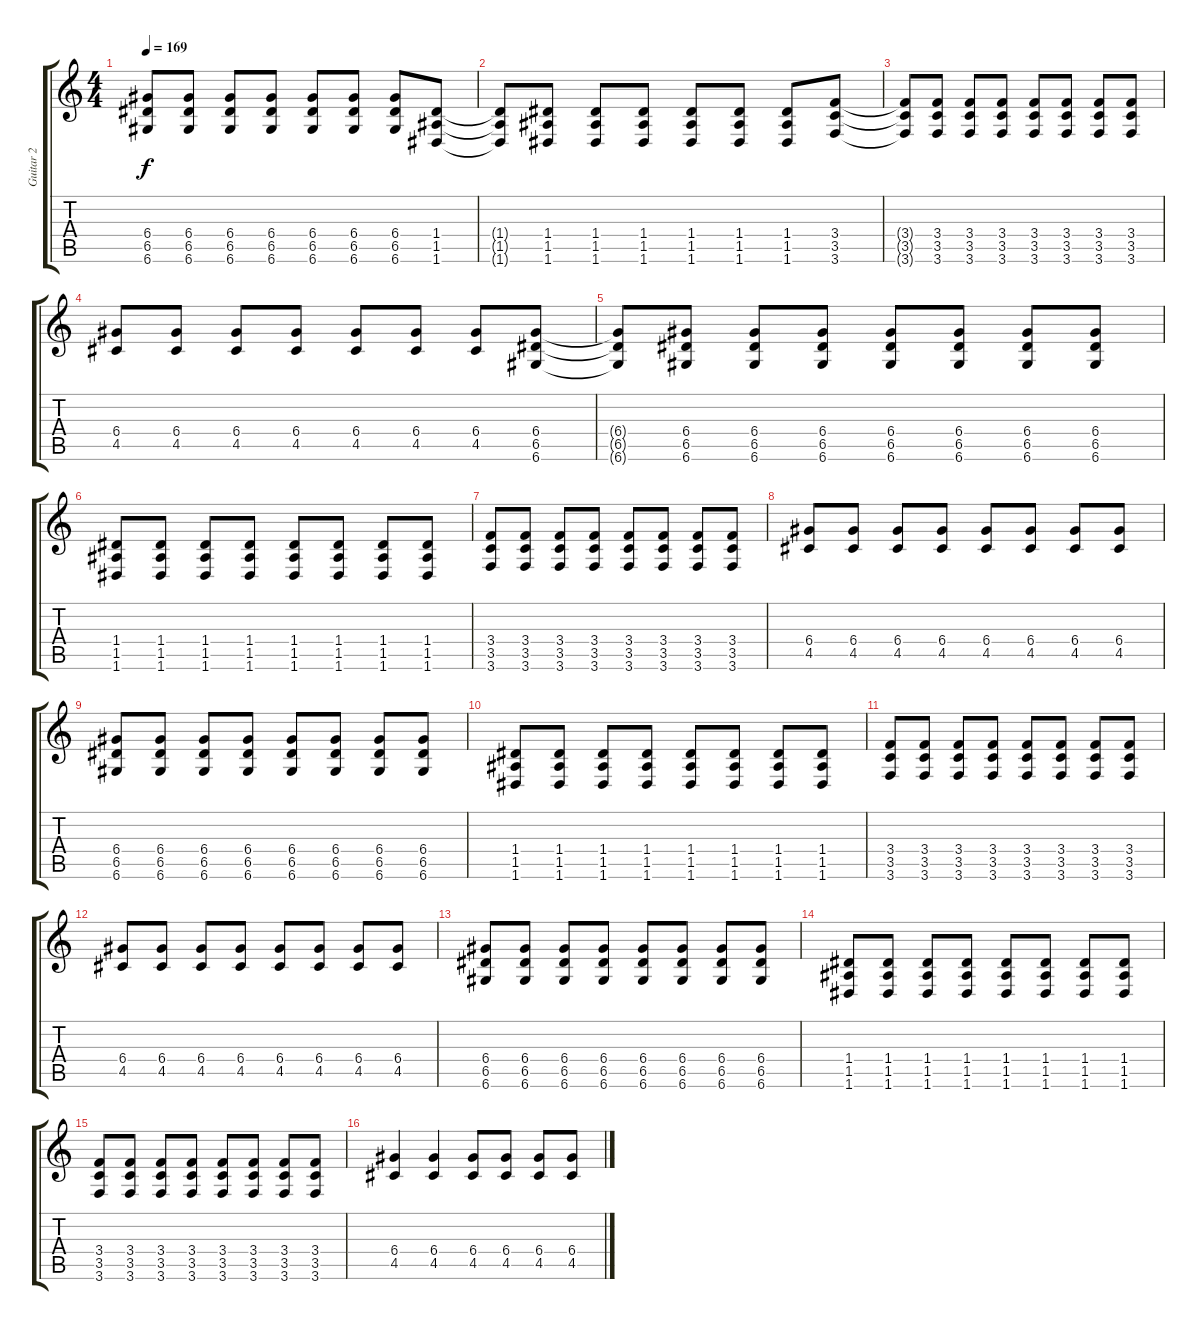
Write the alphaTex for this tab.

\track ("Guitar 2" "Guitar 2") {instrument distortionguitar}
\staff {score tabs}
\tuning (E4 B3 G3 D3 A2 D2) {hide}
\ts (4 4)
\tempo 169
\clef g2
\ks c
(6.4{t} 6.5{t} 6.6{t}).8{dy f} (6.4 6.5 6.6).8 (6.4 6.5 6.6).8 (6.4 6.5 6.6).8 (6.4 6.5 6.6).8 (6.4 6.5 6.6).8 (6.4 6.5 6.6).8 (1.4 1.5 1.6).8 |
(1.4{t} 1.5{t} 1.6{t}).8 (1.4 1.5 1.6).8 (1.4 1.5 1.6).8 (1.4 1.5 1.6).8 (1.4 1.5 1.6).8 (1.4 1.5 1.6).8 (1.4 1.5 1.6).8 (3.4 3.5 3.6).8 |
(3.4{t} 3.5{t} 3.6{t}).8 (3.4 3.5 3.6).8 (3.4 3.5 3.6).8 (3.4 3.5 3.6).8 (3.4 3.5 3.6).8 (3.4 3.5 3.6).8 (3.4 3.5 3.6).8 (3.4 3.5 3.6).8 |
(6.4 4.5).8 (6.4 4.5).8 (6.4 4.5).8 (6.4 4.5).8 (6.4 4.5).8 (6.4 4.5).8 (6.4 4.5).8 (6.4 6.5 6.6).8 |
(6.4{t} 6.5{t} 6.6{t}).8 (6.4 6.5 6.6).8 (6.4 6.5 6.6).8 (6.4 6.5 6.6).8 (6.4 6.5 6.6).8 (6.4 6.5 6.6).8 (6.4 6.5 6.6).8 (6.4 6.5 6.6).8 |
(1.4 1.5 1.6).8 (1.4 1.5 1.6).8 (1.4 1.5 1.6).8 (1.4 1.5 1.6).8 (1.4 1.5 1.6).8 (1.4 1.5 1.6).8 (1.4 1.5 1.6).8 (1.4 1.5 1.6).8 |
(3.4 3.5 3.6).8 (3.4 3.5 3.6).8 (3.4 3.5 3.6).8 (3.4 3.5 3.6).8 (3.4 3.5 3.6).8 (3.4 3.5 3.6).8 (3.4 3.5 3.6).8 (3.4 3.5 3.6).8 |
(6.4 4.5).8 (6.4 4.5).8 (6.4 4.5).8 (6.4 4.5).8 (6.4 4.5).8 (6.4 4.5).8 (6.4 4.5).8 (6.4 4.5).8 |
(6.4 6.5 6.6).8 (6.4 6.5 6.6).8 (6.4 6.5 6.6).8 (6.4 6.5 6.6).8 (6.4 6.5 6.6).8 (6.4 6.5 6.6).8 (6.4 6.5 6.6).8 (6.4 6.5 6.6).8 |
(1.4 1.5 1.6).8 (1.4 1.5 1.6).8 (1.4 1.5 1.6).8 (1.4 1.5 1.6).8 (1.4 1.5 1.6).8 (1.4 1.5 1.6).8 (1.4 1.5 1.6).8 (1.4 1.5 1.6).8 |
(3.4 3.5 3.6).8 (3.4 3.5 3.6).8 (3.4 3.5 3.6).8 (3.4 3.5 3.6).8 (3.4 3.5 3.6).8 (3.4 3.5 3.6).8 (3.4 3.5 3.6).8 (3.4 3.5 3.6).8 |
(6.4 4.5).8 (6.4 4.5).8 (6.4 4.5).8 (6.4 4.5).8 (6.4 4.5).8 (6.4 4.5).8 (6.4 4.5).8 (6.4 4.5).8 |
(6.4 6.5 6.6).8 (6.4 6.5 6.6).8 (6.4 6.5 6.6).8 (6.4 6.5 6.6).8 (6.4 6.5 6.6).8 (6.4 6.5 6.6).8 (6.4 6.5 6.6).8 (6.4 6.5 6.6).8 |
(1.4 1.5 1.6).8 (1.4 1.5 1.6).8 (1.4 1.5 1.6).8 (1.4 1.5 1.6).8 (1.4 1.5 1.6).8 (1.4 1.5 1.6).8 (1.4 1.5 1.6).8 (1.4 1.5 1.6).8 |
(3.4 3.5 3.6).8 (3.4 3.5 3.6).8 (3.4 3.5 3.6).8 (3.4 3.5 3.6).8 (3.4 3.5 3.6).8 (3.4 3.5 3.6).8 (3.4 3.5 3.6).8 (3.4 3.5 3.6).8 |
(6.4 4.5).4 (6.4 4.5).4 (6.4 4.5).8 (6.4 4.5).8 (6.4 4.5).8 (6.4 4.5).8
